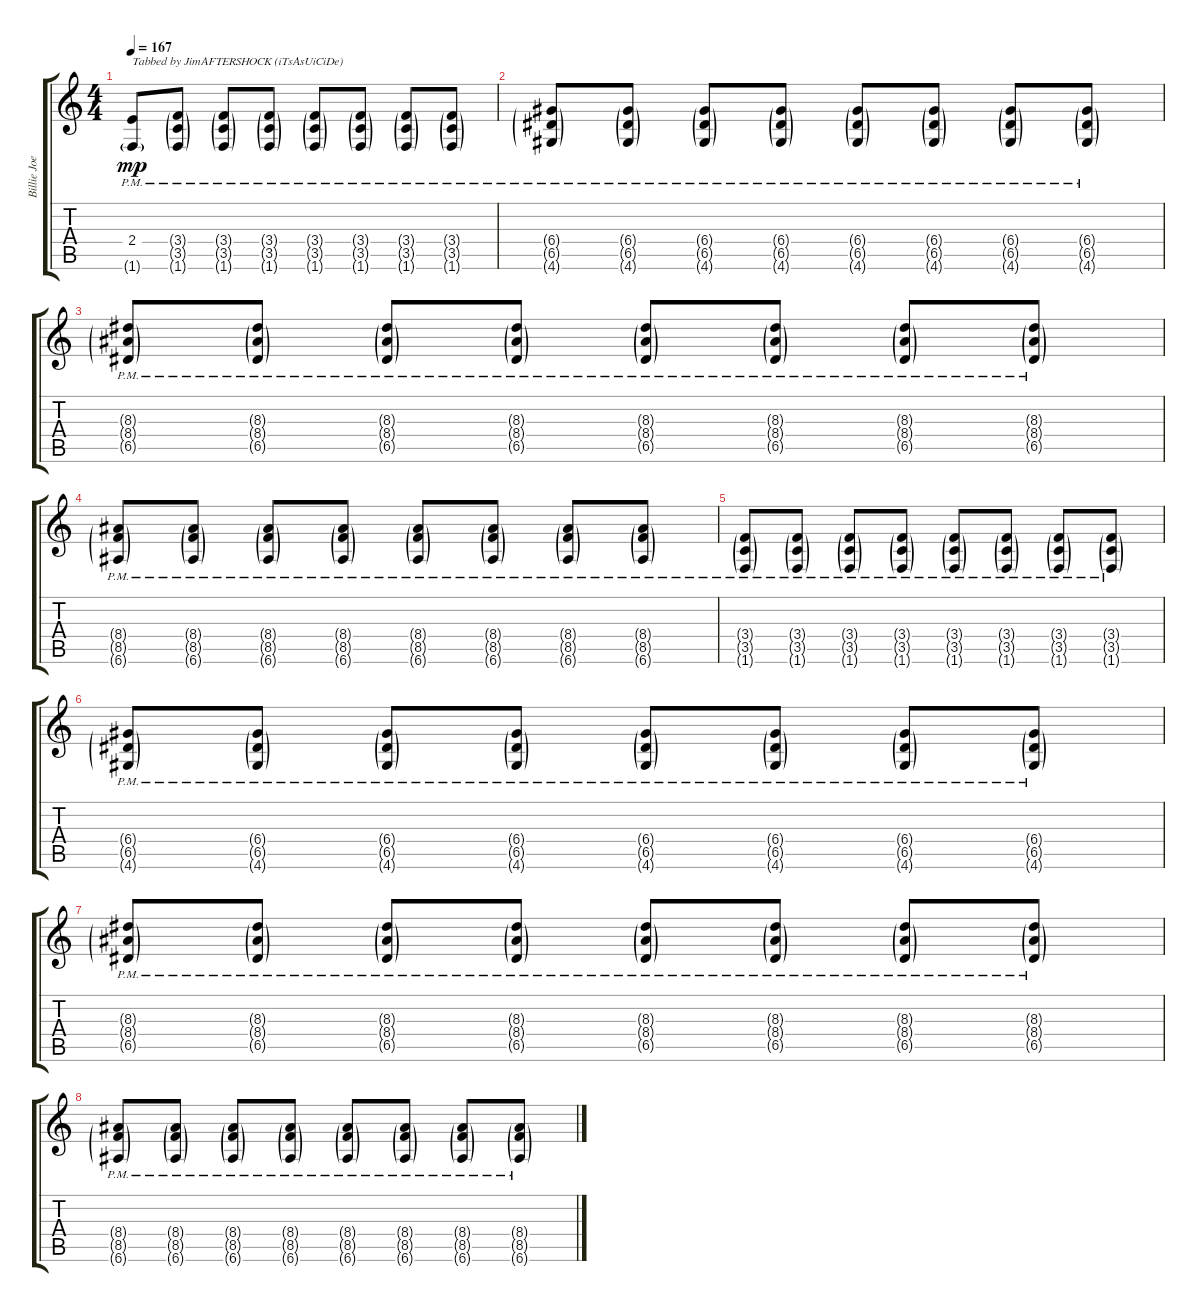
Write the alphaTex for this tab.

\track ("Billie Joe Armstrong (Guitar 1)" "Billie Joe") {instrument acousticguitarnylon}
\staff {score tabs}
\tuning (E4 B3 G3 D3 A2 E2) {hide}
\ts (4 4)
\tempo 167
\clef g2
\ks c
(2.4 1.6{g pm}).8{txt "Tabbed by JimAFTERSHOCK (iTsAsUiCiDe)" dy mp instrument acousticguitarnylon} (3.4{g pm} 3.5{g pm} 1.6{g pm}).8 (3.4{g pm} 3.5{g pm} 1.6{g pm}).8 (3.4{g pm} 3.5{g pm} 1.6{g pm}).8 (3.4{g pm} 3.5{g pm} 1.6{g pm}).8 (3.4{g pm} 3.5{g pm} 1.6{g pm}).8 (3.4{g pm} 3.5{g pm} 1.6{g pm}).8 (3.4{g pm} 3.5{g pm} 1.6{g pm}).8 |
(6.4{g pm} 6.5{g pm} 4.6{g pm}).8 (6.4{g pm} 6.5{g pm} 4.6{g pm}).8 (6.4{g pm} 6.5{g pm} 4.6{g pm}).8 (6.4{g pm} 6.5{g pm} 4.6{g pm}).8 (6.4{g pm} 6.5{g pm} 4.6{g pm}).8 (6.4{g pm} 6.5{g pm} 4.6{g pm}).8 (6.4{g pm} 6.5{g pm} 4.6{g pm}).8 (6.4{g pm} 6.5{g pm} 4.6{g pm}).8 |
(8.3{g pm} 8.4{g pm} 6.5{g pm}).8 (8.3{g pm} 8.4{g pm} 6.5{g pm}).8 (8.3{g pm} 8.4{g pm} 6.5{g pm}).8 (8.3{g pm} 8.4{g pm} 6.5{g pm}).8 (8.3{g pm} 8.4{g pm} 6.5{g pm}).8 (8.3{g pm} 8.4{g pm} 6.5{g pm}).8 (8.3{g pm} 8.4{g pm} 6.5{g pm}).8 (8.3{g pm} 8.4{g pm} 6.5{g pm}).8 |
(8.4{g pm} 8.5{g pm} 6.6{g pm}).8 (8.4{g pm} 8.5{g pm} 6.6{g pm}).8 (8.4{g pm} 8.5{g pm} 6.6{g pm}).8 (8.4{g pm} 8.5{g pm} 6.6{g pm}).8 (8.4{g pm} 8.5{g pm} 6.6{g pm}).8 (8.4{g pm} 8.5{g pm} 6.6{g pm}).8 (8.4{g pm} 8.5{g pm} 6.6{g pm}).8 (8.4{g pm} 8.5{g pm} 6.6{g pm}).8 |
(3.4{g pm} 3.5{g pm} 1.6{g pm}).8 (3.4{g pm} 3.5{g pm} 1.6{g pm}).8 (3.4{g pm} 3.5{g pm} 1.6{g pm}).8 (3.4{g pm} 3.5{g pm} 1.6{g pm}).8 (3.4{g pm} 3.5{g pm} 1.6{g pm}).8 (3.4{g pm} 3.5{g pm} 1.6{g pm}).8 (3.4{g pm} 3.5{g pm} 1.6{g pm}).8 (3.4{g pm} 3.5{g pm} 1.6{g pm}).8 |
(6.4{g pm} 6.5{g pm} 4.6{g pm}).8 (6.4{g pm} 6.5{g pm} 4.6{g pm}).8 (6.4{g pm} 6.5{g pm} 4.6{g pm}).8 (6.4{g pm} 6.5{g pm} 4.6{g pm}).8 (6.4{g pm} 6.5{g pm} 4.6{g pm}).8 (6.4{g pm} 6.5{g pm} 4.6{g pm}).8 (6.4{g pm} 6.5{g pm} 4.6{g pm}).8 (6.4{g pm} 6.5{g pm} 4.6{g pm}).8 |
(8.3{g pm} 8.4{g pm} 6.5{g pm}).8 (8.3{g pm} 8.4{g pm} 6.5{g pm}).8 (8.3{g pm} 8.4{g pm} 6.5{g pm}).8 (8.3{g pm} 8.4{g pm} 6.5{g pm}).8 (8.3{g pm} 8.4{g pm} 6.5{g pm}).8 (8.3{g pm} 8.4{g pm} 6.5{g pm}).8 (8.3{g pm} 8.4{g pm} 6.5{g pm}).8 (8.3{g pm} 8.4{g pm} 6.5{g pm}).8 |
(8.4{g pm} 8.5{g pm} 6.6{g pm}).8 (8.4{g pm} 8.5{g pm} 6.6{g pm}).8 (8.4{g pm} 8.5{g pm} 6.6{g pm}).8 (8.4{g pm} 8.5{g pm} 6.6{g pm}).8 (8.4{g pm} 8.5{g pm} 6.6{g pm}).8 (8.4{g pm} 8.5{g pm} 6.6{g pm}).8 (8.4{g pm} 8.5{g pm} 6.6{g pm}).8 (8.4{g pm} 8.5{g pm} 6.6{g pm}).8
